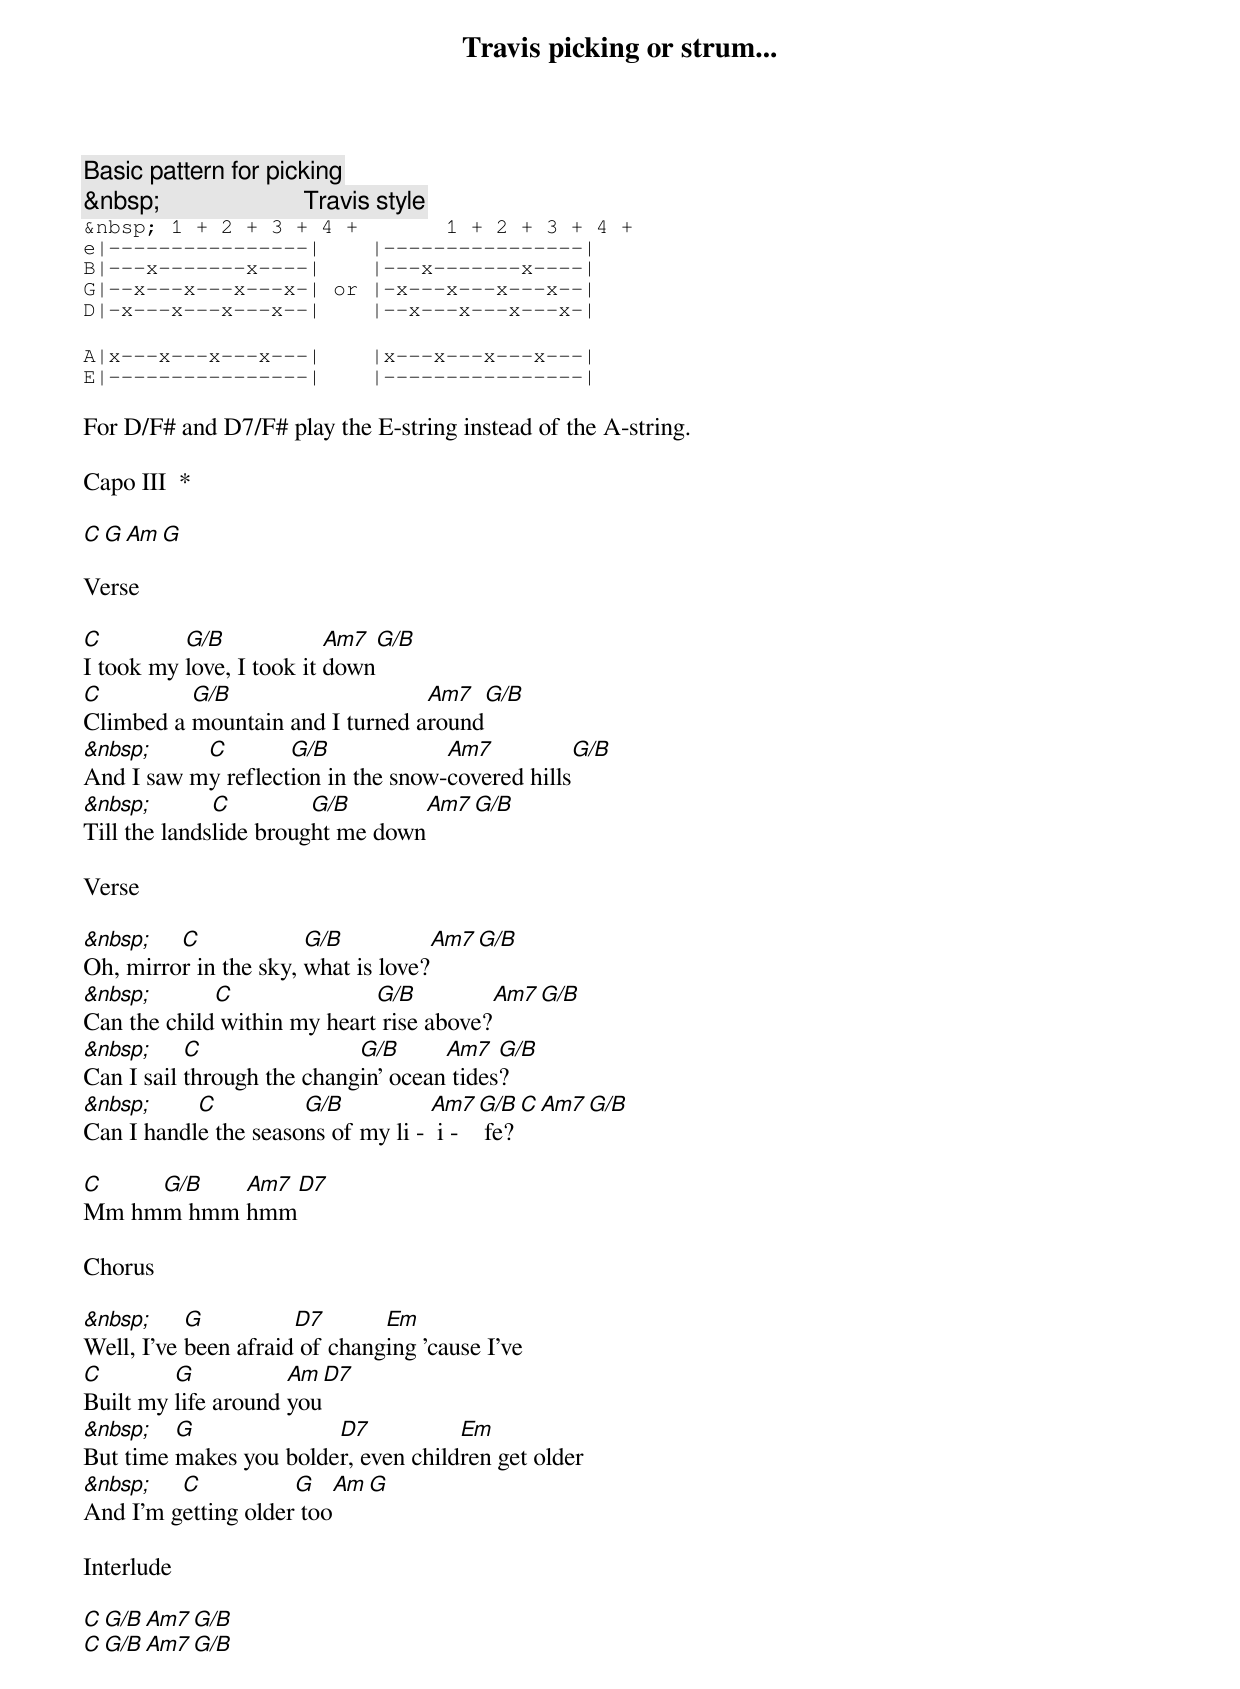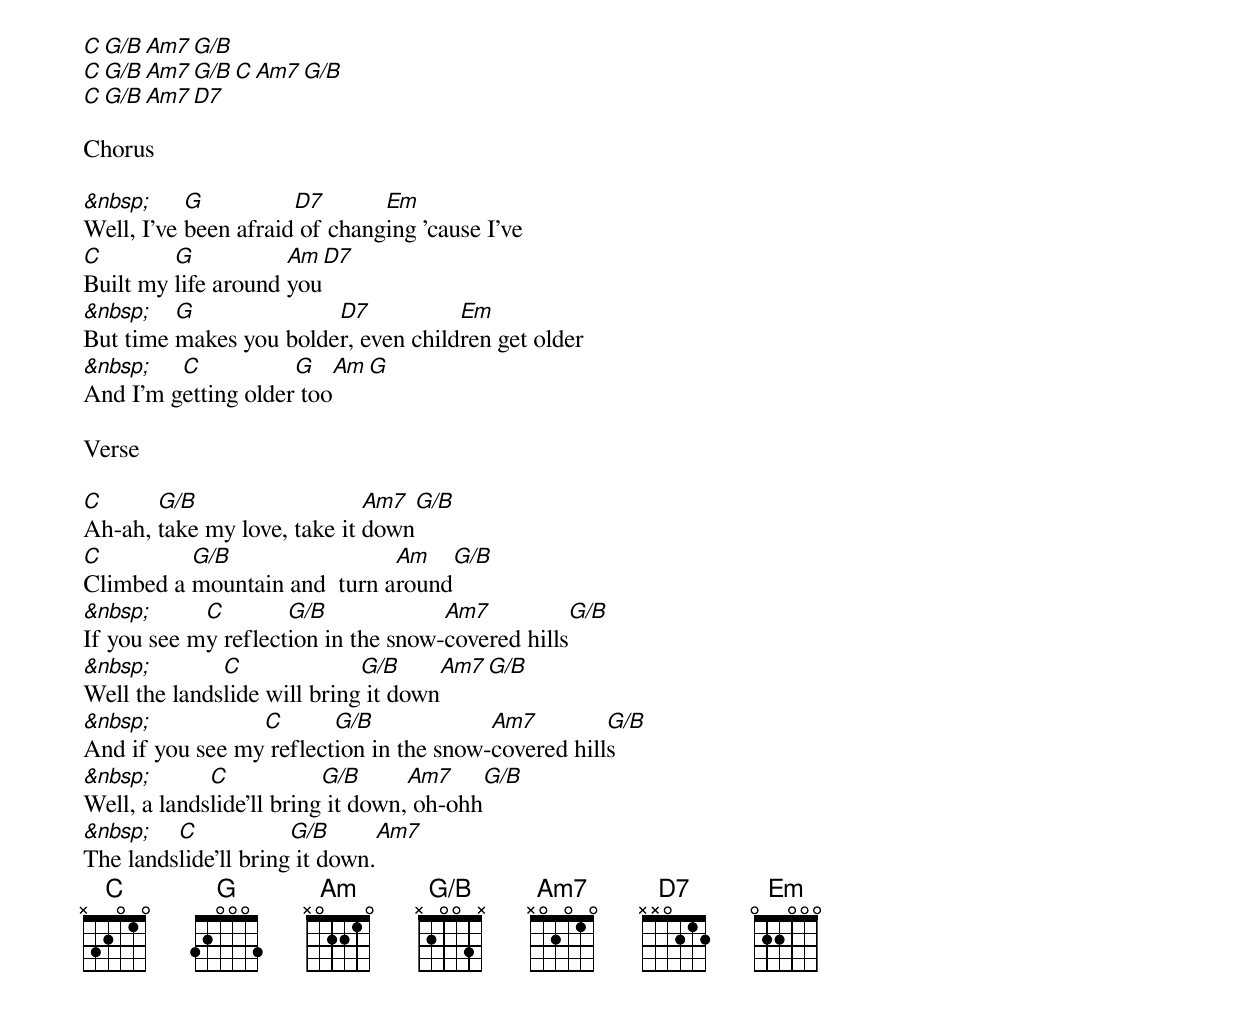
Travis picking or strum...
G     320003
C     x32010
G/B   x2003x
Am7   x02010
Am    x02210
D7/F# 2x0212
D/F#  2x0232

Basic pattern for picking
&nbsp;                       Travis style
&nbsp; 1 + 2 + 3 + 4 +       1 + 2 + 3 + 4 +
e|----------------|    |----------------|
B|---x-------x----|    |---x-------x----|
G|--x---x---x---x-| or |-x---x---x---x--|
D|-x---x---x---x--|    |--x---x---x---x-|

A|x---x---x---x---|    |x---x---x---x---|
E|----------------|    |----------------|

For D/F# and D7/F# play the E-string instead of the A-string.

Capo III  *

C G Am  G

Verse

C         G/B             Am7 G/B
I took my love, I took it down
C         G/B                    Am7   G/B
Climbed a mountain and I turned around
&nbsp;     C        G/B             Am7          G/B
And I saw my reflection in the snow-covered hills
&nbsp;        C         G/B        Am7  G/B
Till the landslide brought me down

Verse

&nbsp;   C             G/B          Am7   G/B
Oh, mirror in the sky, what is love?
&nbsp;       C               G/B         Am7   G/B
Can the child within my heart rise above?
&nbsp;     C                G/B      Am7   G/B
Can I sail through the changin' ocean tides?
&nbsp;     C          G/B           Am7 G/B  C   Am7  G/B
Can I handle the seasons of my li -  i - fe?

C    G/B   Am7   D7
Mm hmm hmm hmm

Chorus

&nbsp;     G          D7       Em
Well, I've been afraid of changing 'cause I've
C        G           Am  D7
Built my life around you
&nbsp;   G              D7           Em
But time makes you bolder, even children get older
&nbsp;   C           G     Am G
And I'm getting older too

Interlude

C             G/B          Am7   G/B
C               G/B         Am7   G/B
C                G/B      Am7   G/B
C          G/B           Am7 G/B  C   Am7  G/B
C    G/B   Am7   D7

Chorus

&nbsp;     G          D7       Em
Well, I've been afraid of changing 'cause I've
C        G           Am  D7
Built my life around you
&nbsp;   G              D7           Em
But time makes you bolder, even children get older
&nbsp;   C           G     Am G
And I'm getting older too

Verse

C      G/B                   Am7   G/B
Ah-ah, take my love, take it down
C         G/B                 Am   G/B
Climbed a mountain and  turn around
&nbsp;      C        G/B             Am7           G/B
If you see my reflection in the snow-covered hills
&nbsp;        C              G/B      Am7  G/B
Well the landslide will bring it down
&nbsp;           C       G/B             Am7         G/B
And if you see my reflection in the snow-covered hills
&nbsp;       C            G/B      Am7    G/B
Well, a landslide'll bring it down, oh-ohh
&nbsp;   C            G/B      Am7
The landslide'll bring it down.
